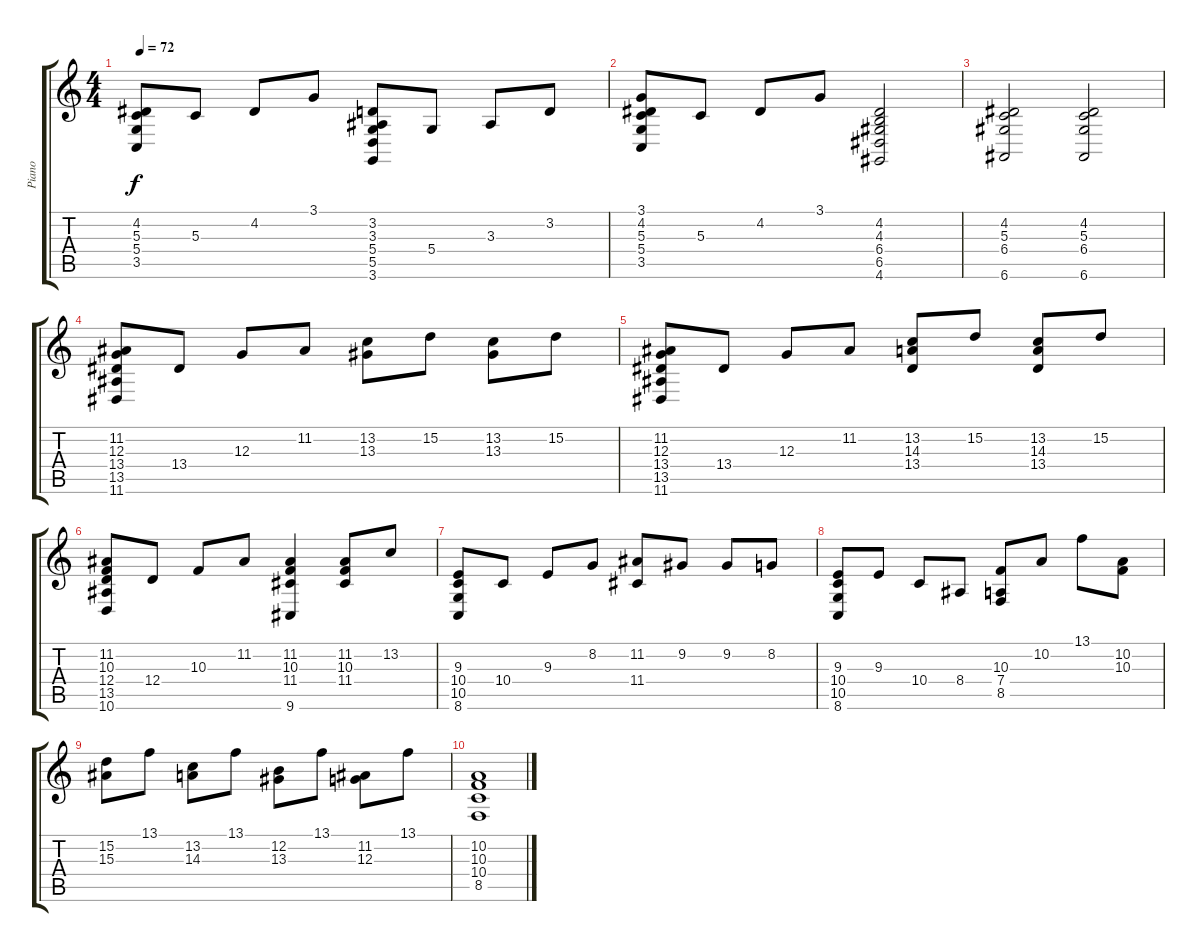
\track ("Piano" "Piano") {instrument brightacousticpiano}
\staff {score tabs}
\tuning (E4 B3 G3 D3 A2 E2) {hide}
\ts (4 4)
\tempo 72
\clef g2
\ks c
(4.2 5.3 5.4 3.5).8{dy f} 5.3.8 4.2.8 3.1.8 (3.2 3.3 5.4 5.5 3.6).8 5.4.8 3.3.8 3.2.8 |
(3.1 4.2 5.3 5.4 3.5).8 5.3.8 4.2.8 3.1.8 (4.2 4.3 6.4 6.5 4.6).2 |
(4.2 5.3 6.4 6.6).2 (4.2 5.3 6.4 6.6).2 |
(11.2 12.3 13.4 13.5 11.6).8 13.4.8 12.3.8 11.2.8 (13.2 13.3).8 15.2.8 (13.2 13.3).8 15.2.8 |
(11.2 12.3 13.4 13.5 11.6).8 13.4.8 12.3.8 11.2.8 (13.2 14.3 13.4).8 15.2.8 (13.2 14.3 13.4).8 15.2.8 |
(11.2 10.3 12.4 13.5 10.6).8 12.4.8 10.3.8 11.2.8 (11.2 10.3 11.4 9.6).4 (11.2 10.3 11.4).8 13.2.8 |
(9.3 10.4 10.5 8.6).8 10.4.8 9.3.8 8.2.8 (11.2 11.4).8 9.2.8 9.2.8 8.2.8 |
(9.3 10.4 10.5 8.6).8 9.3.8 10.4.8 8.4.8 (10.3 7.4 8.5).8 10.2.8 13.1.8 (10.2 10.3).8 |
(15.2 15.3).8 13.1.8 (13.2 14.3).8 13.1.8 (12.2 13.3).8 13.1.8 (11.2 12.3).8 13.1.8 |
(10.2 10.3 10.4 8.5).1
